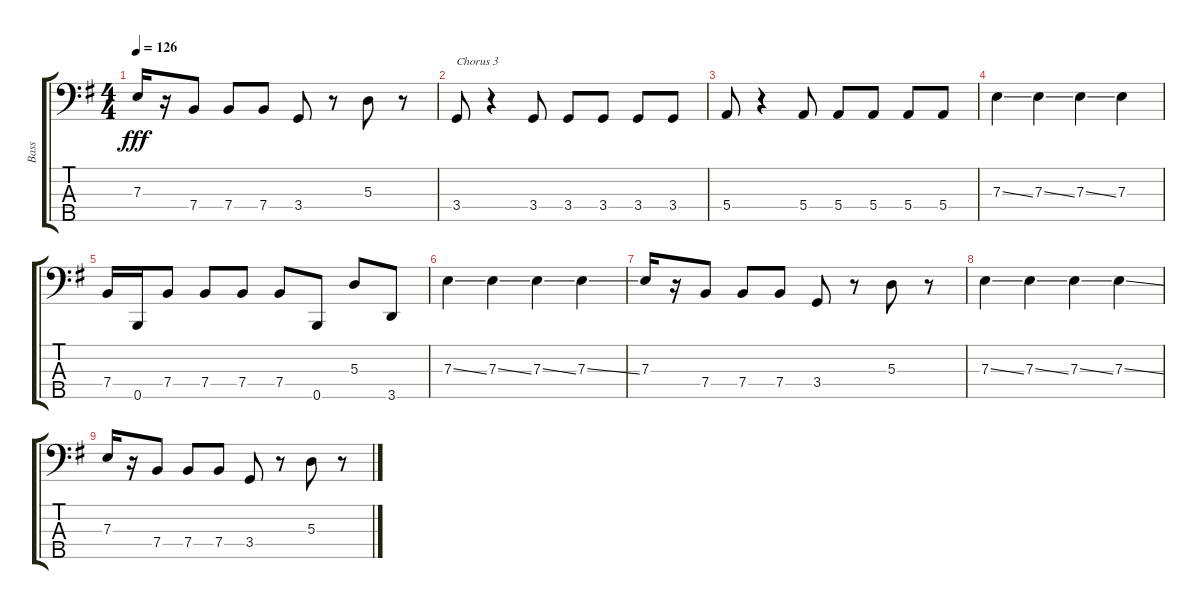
\track ("Bass" "Bass") {instrument fretlessbass}
\staff {score tabs}
\tuning (G2 D2 A1 E1 B0) {hide}
\ts (4 4)
\tempo 126
\clef f4
\ks g
7.3.16{dy fff} r.16 7.4.8 7.4.8 7.4.8 3.4.8 r.8 5.3.8 r.8 |
3.4.8{txt "Chorus 3"} r.4 3.4.8 3.4.8 3.4.8 3.4.8 3.4.8 |
5.4.8 r.4 5.4.8 5.4.8 5.4.8 5.4.8 5.4.8 |
7.3{ss}.4 7.3{ss}.4 7.3{ss}.4 7.3.4 |
7.4.16 0.5.16 7.4.8 7.4.8 7.4.8 7.4.8 0.5.8 5.3.8 3.5.8 |
7.3{ss}.4 7.3{ss}.4 7.3{ss}.4 7.3{ss}.4 |
7.3.16 r.16 7.4.8 7.4.8 7.4.8 3.4.8 r.8 5.3.8 r.8 |
7.3{ss}.4 7.3{ss}.4 7.3{ss}.4 7.3{ss}.4 |
7.3.16 r.16 7.4.8 7.4.8 7.4.8 3.4.8 r.8 5.3.8 r.8
